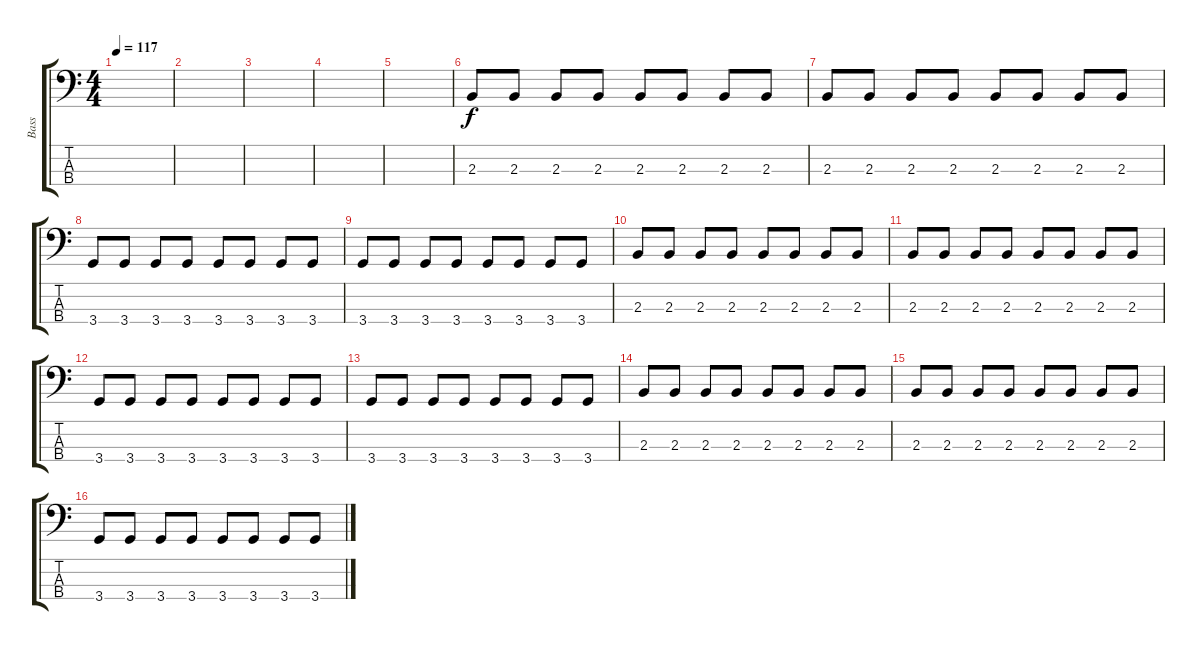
\track ("Bass" "Bass") {instrument electricbassfinger}
\staff {score tabs}
\tuning (G2 D2 A1 E1) {hide}
\ts (4 4)
\tempo 117
\clef f4
\ks c
|
|
|
|
|
2.3.8 2.3.8 2.3.8 2.3.8 2.3.8 2.3.8 2.3.8 2.3.8 |
2.3.8 2.3.8 2.3.8 2.3.8 2.3.8 2.3.8 2.3.8 2.3.8 |
3.4.8 3.4.8 3.4.8 3.4.8 3.4.8 3.4.8 3.4.8 3.4.8 |
3.4.8 3.4.8 3.4.8 3.4.8 3.4.8 3.4.8 3.4.8 3.4.8 |
2.3.8 2.3.8 2.3.8 2.3.8 2.3.8 2.3.8 2.3.8 2.3.8 |
2.3.8 2.3.8 2.3.8 2.3.8 2.3.8 2.3.8 2.3.8 2.3.8 |
3.4.8 3.4.8 3.4.8 3.4.8 3.4.8 3.4.8 3.4.8 3.4.8 |
3.4.8 3.4.8 3.4.8 3.4.8 3.4.8 3.4.8 3.4.8 3.4.8 |
2.3.8 2.3.8 2.3.8 2.3.8 2.3.8 2.3.8 2.3.8 2.3.8 |
2.3.8 2.3.8 2.3.8 2.3.8 2.3.8 2.3.8 2.3.8 2.3.8 |
3.4.8 3.4.8 3.4.8 3.4.8 3.4.8 3.4.8 3.4.8 3.4.8
